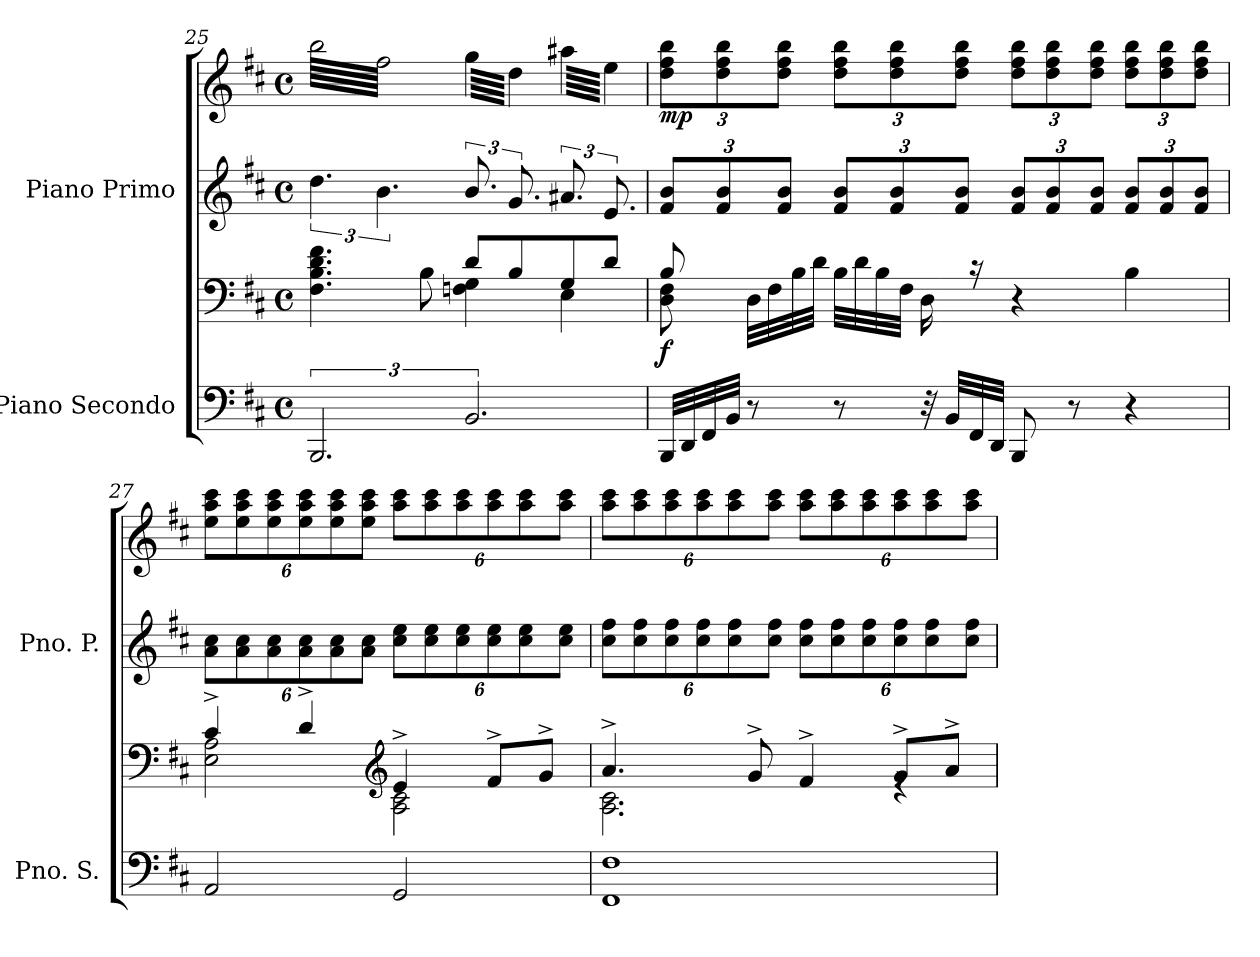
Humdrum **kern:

**kern	**kern	**dynam	**kern	**kern	**dynam
*part2	*part2	*part2	*part1	*part1	*part1
*staff4	*staff3	*staff3/4	*staff2	*staff1	*staff1/2
*I"Piano Secondo	*	*	*I"Piano Primo	*	*
*I'Pno. S.	*	*	*I'Pno. P.	*	*
*clefF4	*clefF4	*	*clefG2	*clefG2	*
*k[f#c#]	*k[f#c#]	*	*k[f#c#]	*k[f#c#]	*
*M4/4	*M4/4	*	*M4/4	*M4/4	*
*met(c)	*met(c)	*	*met(c)	*met(c)	*
=25	=25	=25	=25	=25	=25
*	*^	*	*	*	*
*	*	*	*	*	*tremolo	*
3.BBB	4.F#\ 4.B\ 4.d\ 4.f#\	2ryy	.	6.dd\	64bb\LLLL	.
.	.	.	.	.	64ff#\	.
.	.	.	.	.	64bb\	.
.	.	.	.	.	64ff#\	.
.	.	.	.	.	64bb\	.
.	.	.	.	.	64ff#\	.
.	.	.	.	.	64bb\	.
.	.	.	.	.	64ff#\	.
.	.	.	.	.	64bb\	.
.	.	.	.	.	64ff#\	.
.	.	.	.	.	64bb\	.
.	.	.	.	.	64ff#\	.
.	.	.	.	.	64bb\	.
.	.	.	.	.	64ff#\	.
.	.	.	.	.	64bb\	.
.	.	.	.	.	64ff#\	.
.	.	.	.	6.b\	64bb\	.
.	.	.	.	.	64ff#\	.
.	.	.	.	.	64bb\	.
.	.	.	.	.	64ff#\	.
.	.	.	.	.	64bb\	.
.	.	.	.	.	64ff#\	.
.	.	.	.	.	64bb\	.
.	.	.	.	.	64ff#\	.
.	8B\	.	.	.	64bb\	.
.	.	.	.	.	64ff#\	.
.	.	.	.	.	64bb\	.
.	.	.	.	.	64ff#\	.
.	.	.	.	.	64bb\	.
.	.	.	.	.	64ff#\	.
.	.	.	.	.	64bb\	.
.	.	.	.	.	64ff#\JJJJ	.
3.BB	8d/L	4Fn\ 4G\	.	12.b/	64gg\LLLL	.
.	.	.	.	.	64dd\	.
.	.	.	.	.	64gg\	.
.	.	.	.	.	64dd\	.
.	.	.	.	.	64gg\	.
.	.	.	.	.	64dd\	.
.	.	.	.	.	64gg\	.
.	.	.	.	.	64dd\	.
.	8B/	.	.	12.g/	64gg\	.
.	.	.	.	.	64dd\	.
.	.	.	.	.	64gg\	.
.	.	.	.	.	64dd\	.
.	.	.	.	.	64gg\	.
.	.	.	.	.	64dd\	.
.	.	.	.	.	64gg\	.
.	.	.	.	.	64dd\JJJJ	.
.	8G/	4E\	.	12.a#X/	64aa#X\LLLL	.
.	.	.	.	.	64ee\	.
.	.	.	.	.	64aa#X\	.
.	.	.	.	.	64ee\	.
.	.	.	.	.	64aa#X\	.
.	.	.	.	.	64ee\	.
.	.	.	.	.	64aa#X\	.
.	.	.	.	.	64ee\	.
.	8d/J	.	.	12.e/	64aa#X\	.
.	.	.	.	.	64ee\	.
.	.	.	.	.	64aa#X\	.
.	.	.	.	.	64ee\	.
.	.	.	.	.	64aa#X\	.
.	.	.	.	.	64ee\	.
.	.	.	.	.	64aa#X\	.
.	.	.	.	.	64ee\JJJJ	.
*	*	*	*	*	*Xtremolo	*
!!LO:LB:g=z
=26	=26	=26	=26	=26	=26	=26
*	*	*	*	*Xbrackettup	*Xbrackettup	*
!	!	!	!LO:DY:b	!	!	!LO:DY:b
32BBB/LLL	8B/	8D\ 8F#\	f	12f#/ 12b/L	12dd\ 12ff#\ 12bb\L	mp
.	.	.	.	.	.	.
32DD/	.	.	.	.	.	.
.	.	.	.	.	.	.
32FF#/	.	.	.	.	.	.
.	.	.	.	.	.	.
.	.	.	.	12f#/ 12b/	12dd\ 12ff#\ 12bb\	.
32BB/JJJ	.	.	.	.	.	.
.	.	.	.	.	.	.
8r	8ryy	32D\LLL	.	.	.	.
.	.	32F#\	.	.	.	.
.	.	.	.	12f#/ 12b/J	12dd\ 12ff#\ 12bb\J	.
.	.	32B\	.	.	.	.
.	.	32d\JJJ	.	.	.	.
8r	4reyy	32B\LLL	.	12f#/ 12b/L	12dd\ 12ff#\ 12bb\L	.
.	.	32d\	.	.	.	.
.	.	32B\	.	.	.	.
.	.	.	.	12f#/ 12b/	12dd\ 12ff#\ 12bb\	.
.	.	32F#\JJJ	.	.	.	.
32r	.	16D\	.	.	.	.
32BB/LLL	.	.	.	.	.	.
.	.	.	.	12f#/ 12b/J	12dd\ 12ff#\ 12bb\J	.
32FF#/	.	16rc	.	.	.	.
32DD/JJJ	.	.	.	.	.	.
8BBB/	4r	4rCCyy	.	12f#/ 12b/L	12dd\ 12ff#\ 12bb\L	.
.	.	.	.	12f#/ 12b/	12dd\ 12ff#\ 12bb\	.
8r	.	.	.	.	.	.
.	.	.	.	12f#/ 12b/J	12dd\ 12ff#\ 12bb\J	.
4r	4B\	4ryy	.	12f#/ 12b/L	12dd\ 12ff#\ 12bb\L	.
.	.	.	.	12f#/ 12b/	12dd\ 12ff#\ 12bb\	.
.	.	.	.	12f#/ 12b/J	12dd\ 12ff#\ 12bb\J	.
=27	=27	=27	=27	=27	=27	=27
!	!	!	!LO:DY:b=2	!	!	!
!	!	!	!LO:DY:n=1:b	!	!	!
2AA/	4c#^/	2E\ 2A\	f mf	12a\ 12cc#\L	12ee\ 12aa\ 12ccc#\L	.
.	.	.	.	12a\ 12cc#\	12ee\ 12aa\ 12ccc#\	.
.	.	.	.	12a\ 12cc#\	12ee\ 12aa\ 12ccc#\	.
.	4d^/	.	.	12a\ 12cc#\	12ee\ 12aa\ 12ccc#\	.
.	.	.	.	12a\ 12cc#\	12ee\ 12aa\ 12ccc#\	.
.	.	.	.	12a\ 12cc#\J	12ee\ 12aa\ 12ccc#\J	.
*	*clefG2	*	*	*	*	*
2GG/	4e^/	2A\ 2c#\	.	12cc#\ 12ee\L	12aa\ 12ccc#\L	.
.	.	.	.	12cc#\ 12ee\	12aa\ 12ccc#\	.
.	.	.	.	12cc#\ 12ee\	12aa\ 12ccc#\	.
.	8f#^/L	.	.	12cc#\ 12ee\	12aa\ 12ccc#\	.
.	.	.	.	12cc#\ 12ee\	12aa\ 12ccc#\	.
.	8g^/J	.	.	.	.	.
.	.	.	.	12cc#\ 12ee\J	12aa\ 12ccc#\J	.
=28	=28	=28	=28	=28	=28	=28
1FF# 1F#	4.a^/	2.A\ 2.c#\	.	12cc#\ 12ff#\L	12aa\ 12ccc#\L	.
.	.	.	.	12cc#\ 12ff#\	12aa\ 12ccc#\	.
.	.	.	.	12cc#\ 12ff#\	12aa\ 12ccc#\	.
.	.	.	.	12cc#\ 12ff#\	12aa\ 12ccc#\	.
.	.	.	.	12cc#\ 12ff#\	12aa\ 12ccc#\	.
.	8g^/	.	.	.	.	.
.	.	.	.	12cc#\ 12ff#\J	12aa\ 12ccc#\J	.
.	4f#^/	.	.	12cc#\ 12ff#\L	12aa\ 12ccc#\L	.
.	.	.	.	12cc#\ 12ff#\	12aa\ 12ccc#\	.
.	.	.	.	12cc#\ 12ff#\	12aa\ 12ccc#\	.
.	8g^/L	4re	.	12cc#\ 12ff#\	12aa\ 12ccc#\	.
.	.	.	.	12cc#\ 12ff#\	12aa\ 12ccc#\	.
.	8a^/J	.	.	.	.	.
.	.	.	.	12cc#\ 12ff#\J	12aa\ 12ccc#\J	.
*	*v	*v	*	*	*	*
=	=	=	=	=	=
*-	*-	*-	*-	*-	*-
